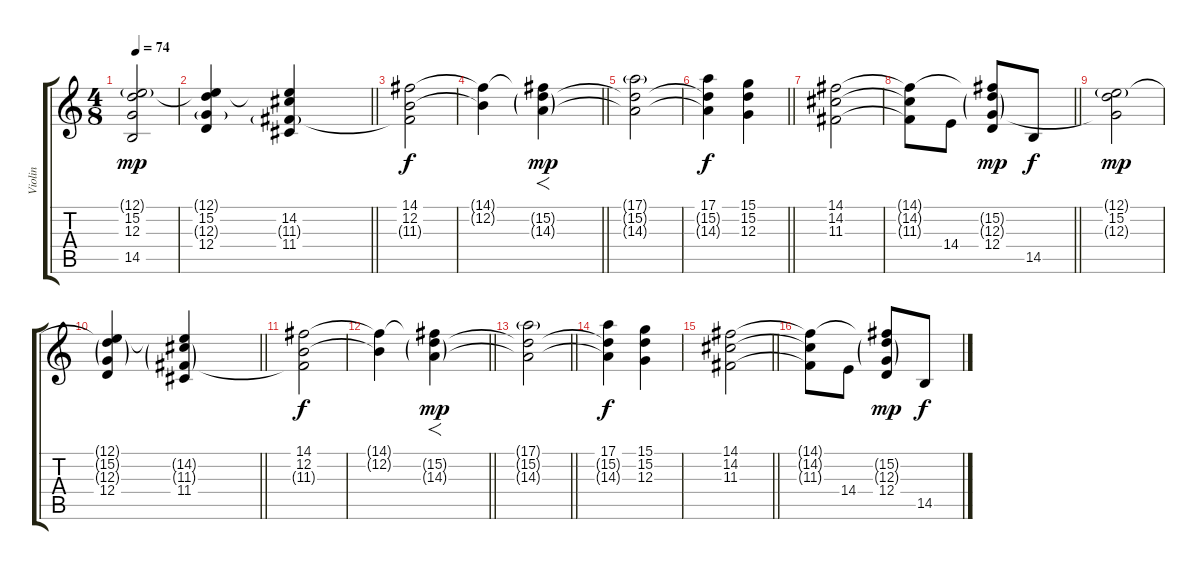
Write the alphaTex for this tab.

\track ("Violin" "Violin") {instrument violin}
\staff {score tabs}
\tuning (E4 B3 G3 D3 A2 E2) {hide}
\ts (4 8)
\tempo 74
\clef g2
\ks c
(12.1{g} 15.2 12.3{t} 14.5{t}).2{dy mp} |
\barLineRight lightlight
(12.1{t} 15.2 12.3{g} 12.4).4 (12.1{t} 14.2 11.3{g} 11.4).4 |
\section ("" "")
(14.1 12.2 11.3{t}).2{dy f} |
\barLineRight lightlight
(14.1{t} 12.2{t}).4 (14.1{t} 15.2{g} 14.3{g}).4{f dy mp} |
\section ("" "")
(17.1{g} 15.2{t} 14.3{t}).2 |
\barLineRight lightlight
(17.1 15.2{t} 14.3{t}).4{dy f} (15.1 15.2 12.3).4 |
\section ("" "")
(14.1 14.2 11.3).2 |
\barLineRight lightlight
(14.1{t} 14.2{t} 11.3{t}).8 14.4.8 (14.1{t} 15.2{g} 12.3{g} 12.4).8{dy mp} 14.5.8{dy f} |
\section ("" "")
(12.1{g} 15.2 12.3{t}).2{dy mp} |
\barLineRight lightlight
(12.1{t} 15.2{g} 12.3{g} 12.4).4 (12.1{t} 14.2{g} 11.3{g} 11.4).4 |
\section ("" "")
(14.1 12.2 11.3{t}).2{dy f} |
\barLineRight lightlight
(14.1{t} 12.2{t}).4 (14.1{t} 15.2{g} 14.3{g}).4{f dy mp} |
\section ("" "")
\barLineRight lightlight
(17.1{g} 15.2{t} 14.3{t}).2 |
\section ("" "")
(17.1 15.2{t} 14.3{t}).4{dy f} (15.1 15.2 12.3).4 |
\barLineRight lightlight
(14.1 14.2 11.3).2 |
\section ("" "")
(14.1{t} 14.2{t} 11.3{t}).8 14.4.8 (14.1{t} 15.2{g} 12.3{g} 12.4).8{dy mp} 14.5.8{dy f}
